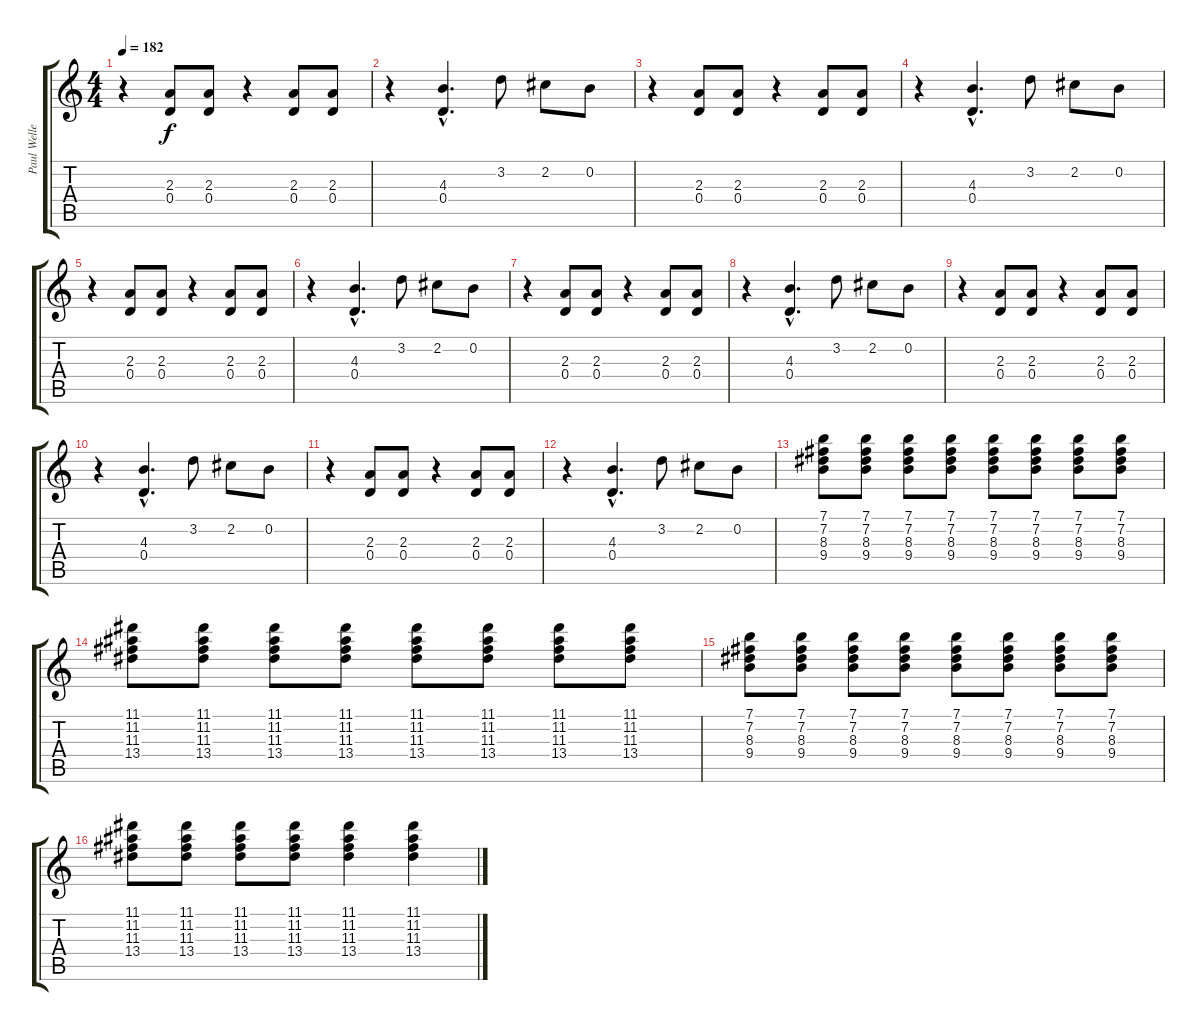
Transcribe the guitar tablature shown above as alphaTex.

\track ("Paul Weller" "Paul Welle") {instrument distortionguitar}
\staff {score tabs}
\tuning (E4 B3 G3 D3 A2 E2) {hide}
\ts (4 4)
\tempo 182
\clef g2
\ks c
r.4{dy f instrument distortionguitar} (2.3 0.4).8 (2.3 0.4).8 r.4 (2.3 0.4).8 (2.3 0.4).8 |
r.4 (4.3{hac} 0.4{hac}).4{d} 3.2.8 2.2.8 0.2.8 |
r.4 (2.3 0.4).8 (2.3 0.4).8 r.4 (2.3 0.4).8 (2.3 0.4).8 |
r.4 (4.3{hac} 0.4{hac}).4{d} 3.2.8 2.2.8 0.2.8 |
r.4 (2.3 0.4).8 (2.3 0.4).8 r.4 (2.3 0.4).8 (2.3 0.4).8 |
r.4 (4.3{hac} 0.4{hac}).4{d} 3.2.8 2.2.8 0.2.8 |
r.4 (2.3 0.4).8 (2.3 0.4).8 r.4 (2.3 0.4).8 (2.3 0.4).8 |
r.4 (4.3{hac} 0.4{hac}).4{d} 3.2.8 2.2.8 0.2.8 |
r.4 (2.3 0.4).8 (2.3 0.4).8 r.4 (2.3 0.4).8 (2.3 0.4).8 |
r.4 (4.3{hac} 0.4{hac}).4{d} 3.2.8 2.2.8 0.2.8 |
r.4 (2.3 0.4).8 (2.3 0.4).8 r.4 (2.3 0.4).8 (2.3 0.4).8 |
r.4 (4.3{hac} 0.4{hac}).4{d} 3.2.8 2.2.8 0.2.8 |
(7.1 7.2 8.3 9.4).8 (7.1 7.2 8.3 9.4).8 (7.1 7.2 8.3 9.4).8 (7.1 7.2 8.3 9.4).8 (7.1 7.2 8.3 9.4).8 (7.1 7.2 8.3 9.4).8 (7.1 7.2 8.3 9.4).8 (7.1 7.2 8.3 9.4).8 |
(11.1 11.2 11.3 13.4).8 (11.1 11.2 11.3 13.4).8 (11.1 11.2 11.3 13.4).8 (11.1 11.2 11.3 13.4).8 (11.1 11.2 11.3 13.4).8 (11.1 11.2 11.3 13.4).8 (11.1 11.2 11.3 13.4).8 (11.1 11.2 11.3 13.4).8 |
(7.1 7.2 8.3 9.4).8 (7.1 7.2 8.3 9.4).8 (7.1 7.2 8.3 9.4).8 (7.1 7.2 8.3 9.4).8 (7.1 7.2 8.3 9.4).8 (7.1 7.2 8.3 9.4).8 (7.1 7.2 8.3 9.4).8 (7.1 7.2 8.3 9.4).8 |
(11.1 11.2 11.3 13.4).8 (11.1 11.2 11.3 13.4).8 (11.1 11.2 11.3 13.4).8 (11.1 11.2 11.3 13.4).8 (11.1 11.2 11.3 13.4).4 (11.1 11.2 11.3 13.4).4
